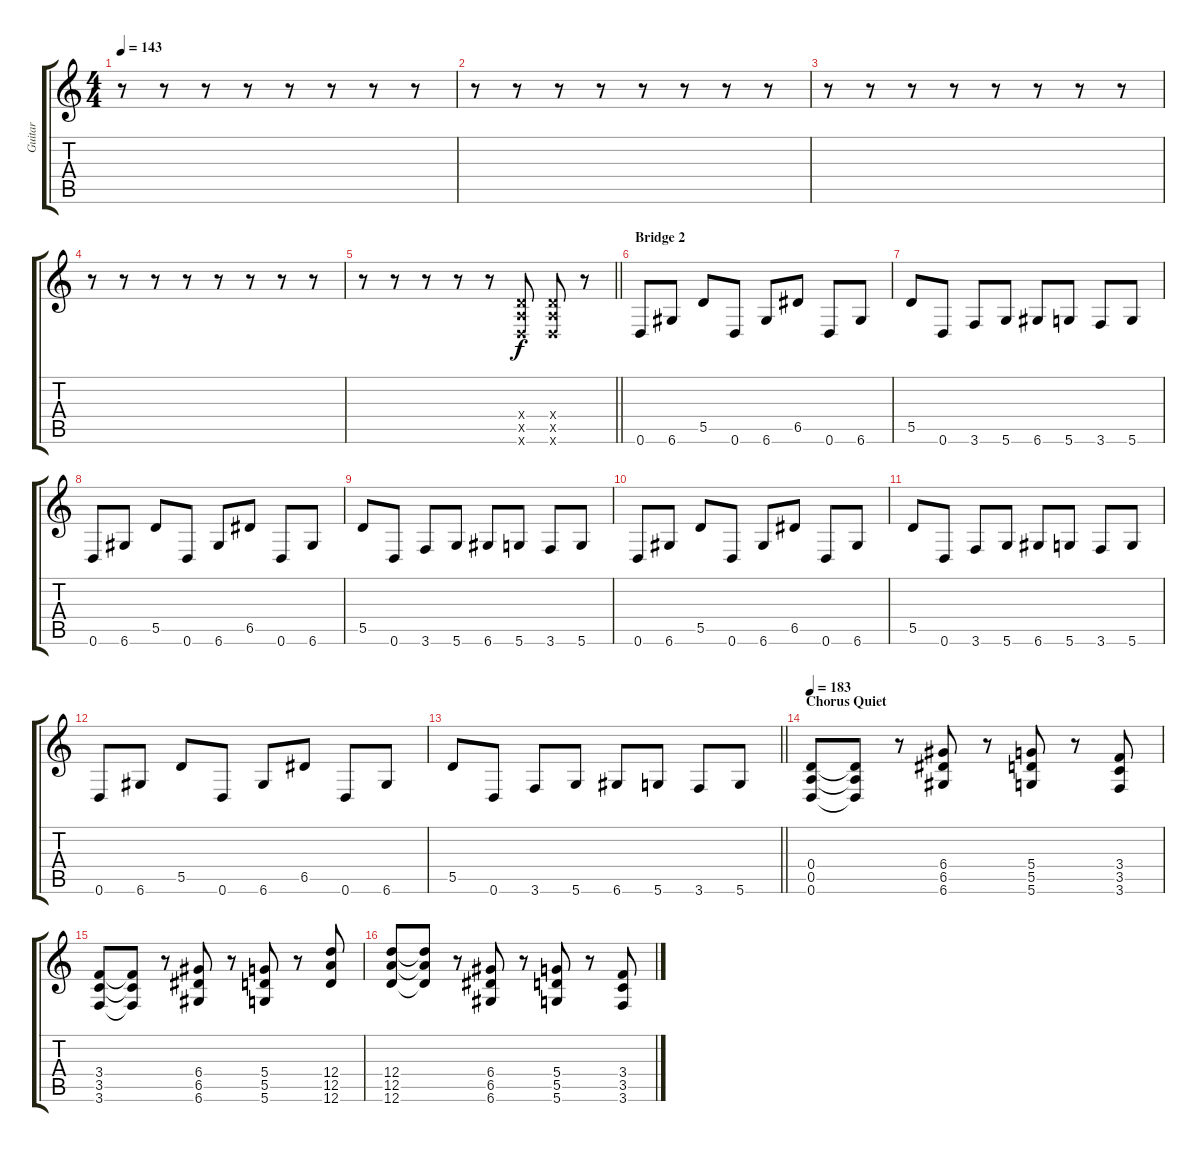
\track ("Guitar" "Guitar") {instrument distortionguitar}
\staff {score tabs}
\tuning (E4 B3 G3 D3 A2 D2) {hide}
\ts (4 4)
\tempo 143
\clef g2
\ks c
r.8{dy f} r.8 r.8 r.8 r.8 r.8 r.8 r.8 |
r.8 r.8 r.8 r.8 r.8 r.8 r.8 r.8 |
r.8 r.8 r.8 r.8 r.8 r.8 r.8 r.8 |
r.8 r.8 r.8 r.8 r.8 r.8 r.8 r.8 |
\barLineRight lightlight
r.8 r.8 r.8 r.8 r.8 (0.4{x} 0.5{x} 0.6{x}).8 (0.4{x} 0.5{x} 0.6{x}).8 r.8 |
\section ("" "Bridge 2")
0.6.8 6.6.8 5.5.8 0.6.8 6.6.8 6.5.8 0.6.8 6.6.8 |
5.5.8 0.6.8 3.6.8 5.6.8 6.6.8 5.6.8 3.6.8 5.6.8 |
0.6.8 6.6.8 5.5.8 0.6.8 6.6.8 6.5.8 0.6.8 6.6.8 |
5.5.8 0.6.8 3.6.8 5.6.8 6.6.8 5.6.8 3.6.8 5.6.8 |
0.6.8 6.6.8 5.5.8 0.6.8 6.6.8 6.5.8 0.6.8 6.6.8 |
5.5.8 0.6.8 3.6.8 5.6.8 6.6.8 5.6.8 3.6.8 5.6.8 |
0.6.8 6.6.8 5.5.8 0.6.8 6.6.8 6.5.8 0.6.8 6.6.8 |
\barLineRight lightlight
5.5.8 0.6.8 3.6.8 5.6.8 6.6.8 5.6.8 3.6.8 5.6.8 |
\section ("" "Chorus Quiet")
\tempo 183
(0.4 0.5 0.6).8{volume 7 balance 16} (0.4{t} 0.5{t} 0.6{t}).8 r.8 (6.4 6.5 6.6).8 r.8 (5.4 5.5 5.6).8 r.8 (3.4 3.5 3.6).8 |
(3.4 3.5 3.6).8 (3.4{t} 3.5{t} 3.6{t}).8 r.8 (6.4 6.5 6.6).8 r.8 (5.4 5.5 5.6).8 r.8 (12.4 12.5 12.6).8 |
(12.4 12.5 12.6).8 (12.4{t} 12.5{t} 12.6{t}).8 r.8 (6.4 6.5 6.6).8 r.8 (5.4 5.5 5.6).8 r.8 (3.4 3.5 3.6).8
